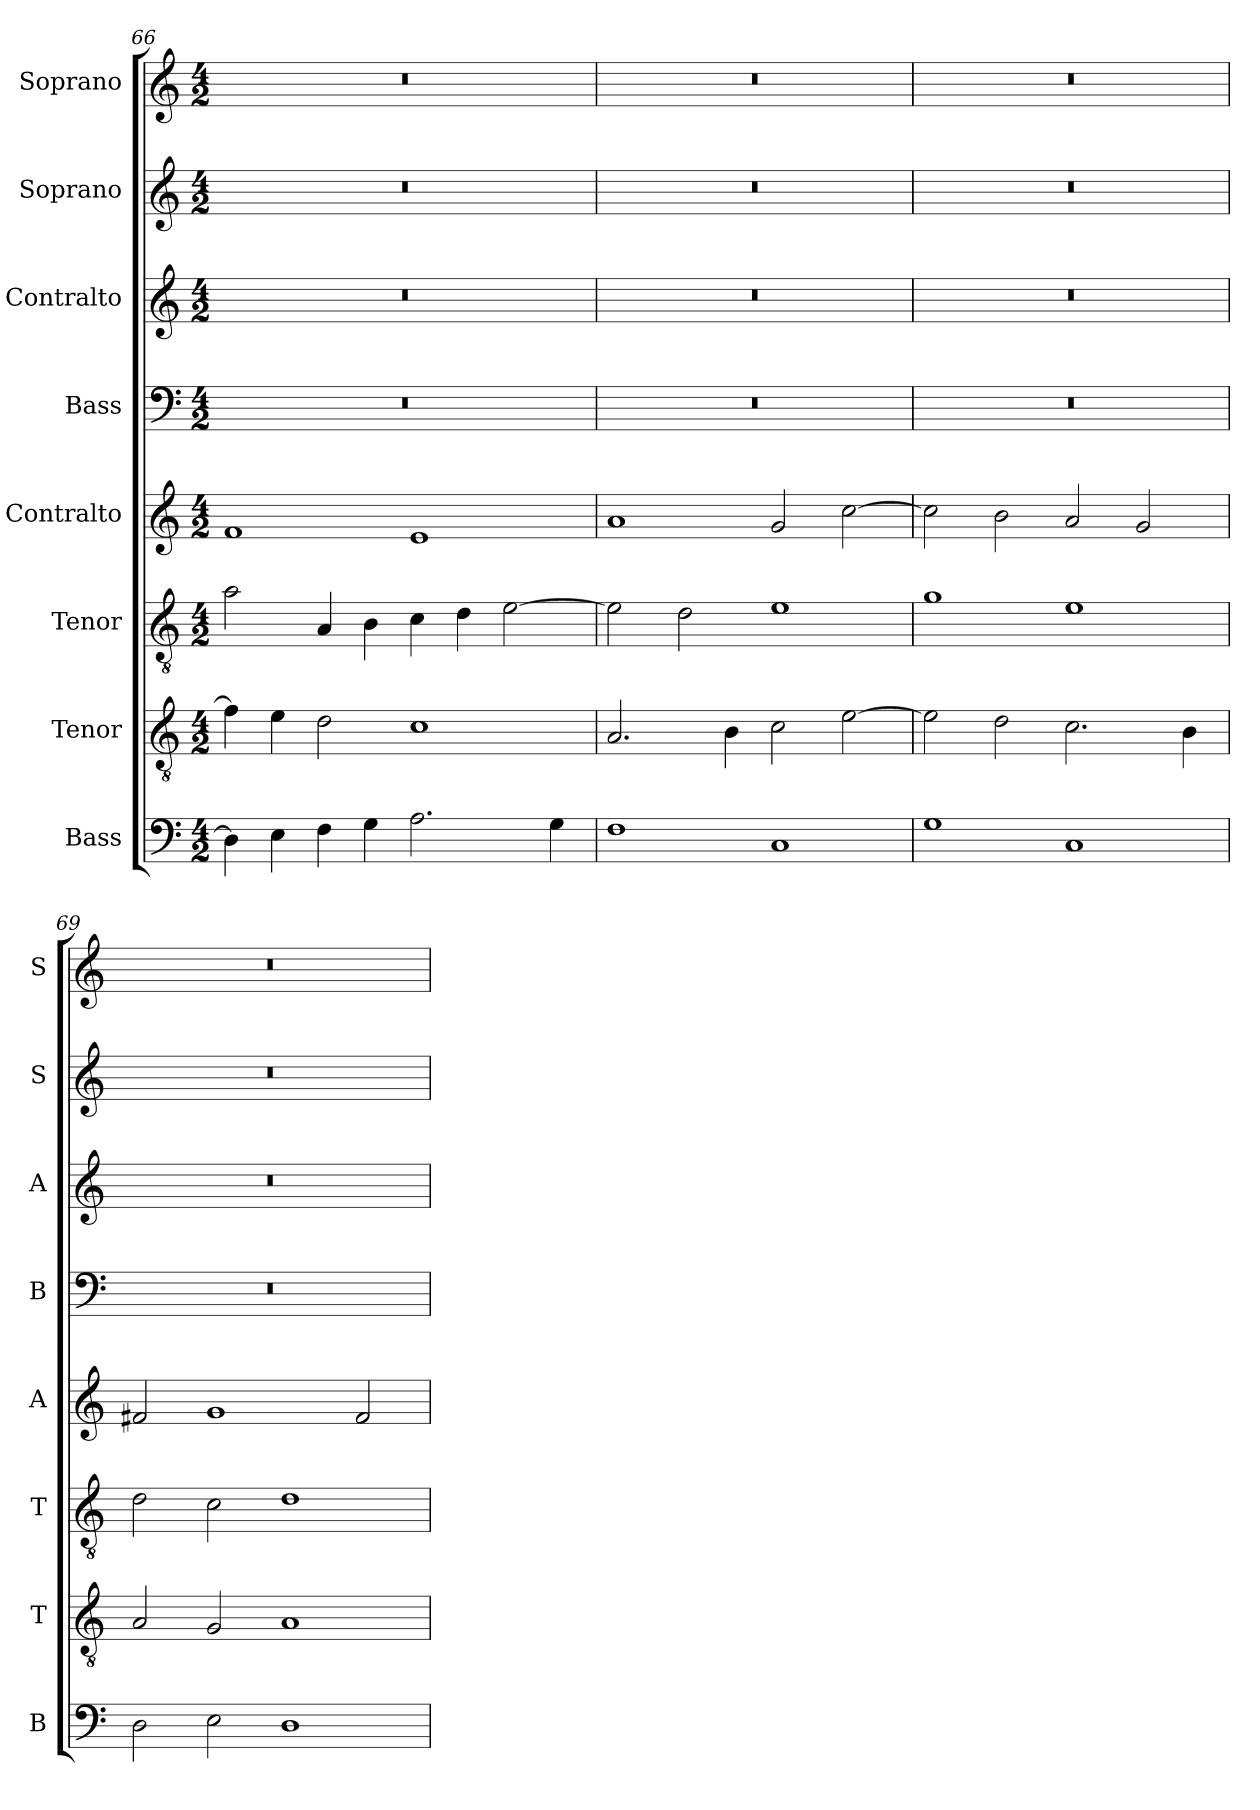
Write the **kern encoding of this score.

**kern	**kern	**kern	**kern	**kern	**kern	**kern	**kern
*part8	*part7	*part6	*part5	*part4	*part3	*part2	*part1
*staff8	*staff7	*staff6	*staff5	*staff4	*staff3	*staff2	*staff1
*I"Bass	*I"Tenor	*I"Tenor	*I"Contralto	*I"Bass	*I"Contralto	*I"Soprano	*I"Soprano
*I'B	*I'T	*I'T	*I'A	*I'B	*I'A	*I'S	*I'S
*clefF4	*clefGv2	*clefGv2	*clefG2	*clefF4	*clefG2	*clefG2	*clefG2
*k[]	*k[]	*k[]	*k[]	*k[]	*k[]	*k[]	*k[]
*G:mix	*G:mix	*G:mix	*G:mix	*G:mix	*G:mix	*G:mix	*G:mix
*M4/2	*M4/2	*M4/2	*M4/2	*M4/2	*M4/2	*M4/2	*M4/2
=66	=66	=66	=66	=66	=66	=66	=66
4D]	4f]	2a	1f	0r	0r	0r	0r
4E	4e	.	.	.	.	.	.
4F	2d	4A	.	.	.	.	.
4G	.	4B	.	.	.	.	.
2.A	1c	4c	1e	.	.	.	.
.	.	4d	.	.	.	.	.
.	.	[2e	.	.	.	.	.
4G	.	.	.	.	.	.	.
=67	=67	=67	=67	=67	=67	=67	=67
1F	2.A	2e]	1a	0r	0r	0r	0r
.	.	2d	.	.	.	.	.
.	4B	.	.	.	.	.	.
1C	2c	1e	2g	.	.	.	.
.	[2e	.	[2cc	.	.	.	.
=68	=68	=68	=68	=68	=68	=68	=68
1G	2e]	1g	2cc]	0r	0r	0r	0r
.	2d	.	2b	.	.	.	.
1C	2.c	1e	2a	.	.	.	.
.	.	.	2g	.	.	.	.
.	4B	.	.	.	.	.	.
=69	=69	=69	=69	=69	=69	=69	=69
2D	2A	2d	2f#X	0r	0r	0r	0r
2E	2G	2c	1g	.	.	.	.
1D	1A	1d	.	.	.	.	.
.	.	.	2f#	.	.	.	.
=	=	=	=	=	=	=	=
*-	*-	*-	*-	*-	*-	*-	*-
